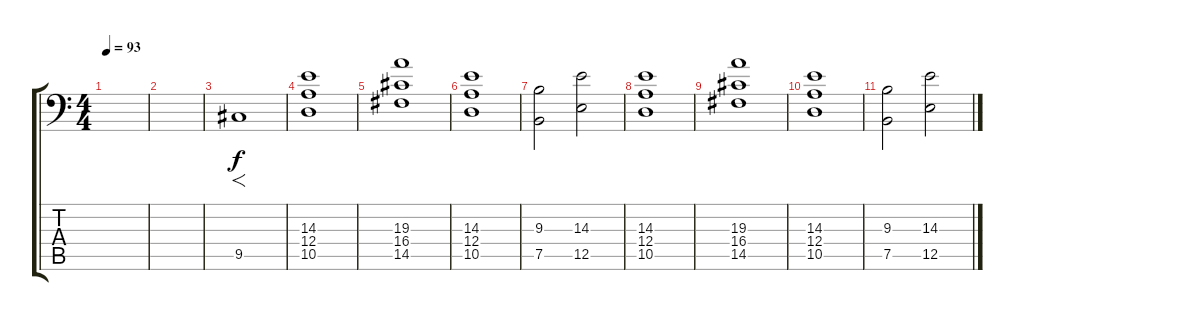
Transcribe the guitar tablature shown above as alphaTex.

\track "" {instrument stringensemble1}
\staff {score tabs}
\tuning (B3 Gb3 D3 A2 E2 A1) {hide}
\ts (4 4)
\tempo 93
\clef f4
\ks c
|
|
9.5.1{f} |
(14.3 12.4 10.5).1 |
(19.3 16.4 14.5).1 |
(14.3 12.4 10.5).1 |
(9.3 7.5).2 (14.3 12.5).2 |
(14.3 12.4 10.5).1 |
(19.3 16.4 14.5).1 |
(14.3 12.4 10.5).1 |
(9.3 7.5).2 (14.3 12.5).2
